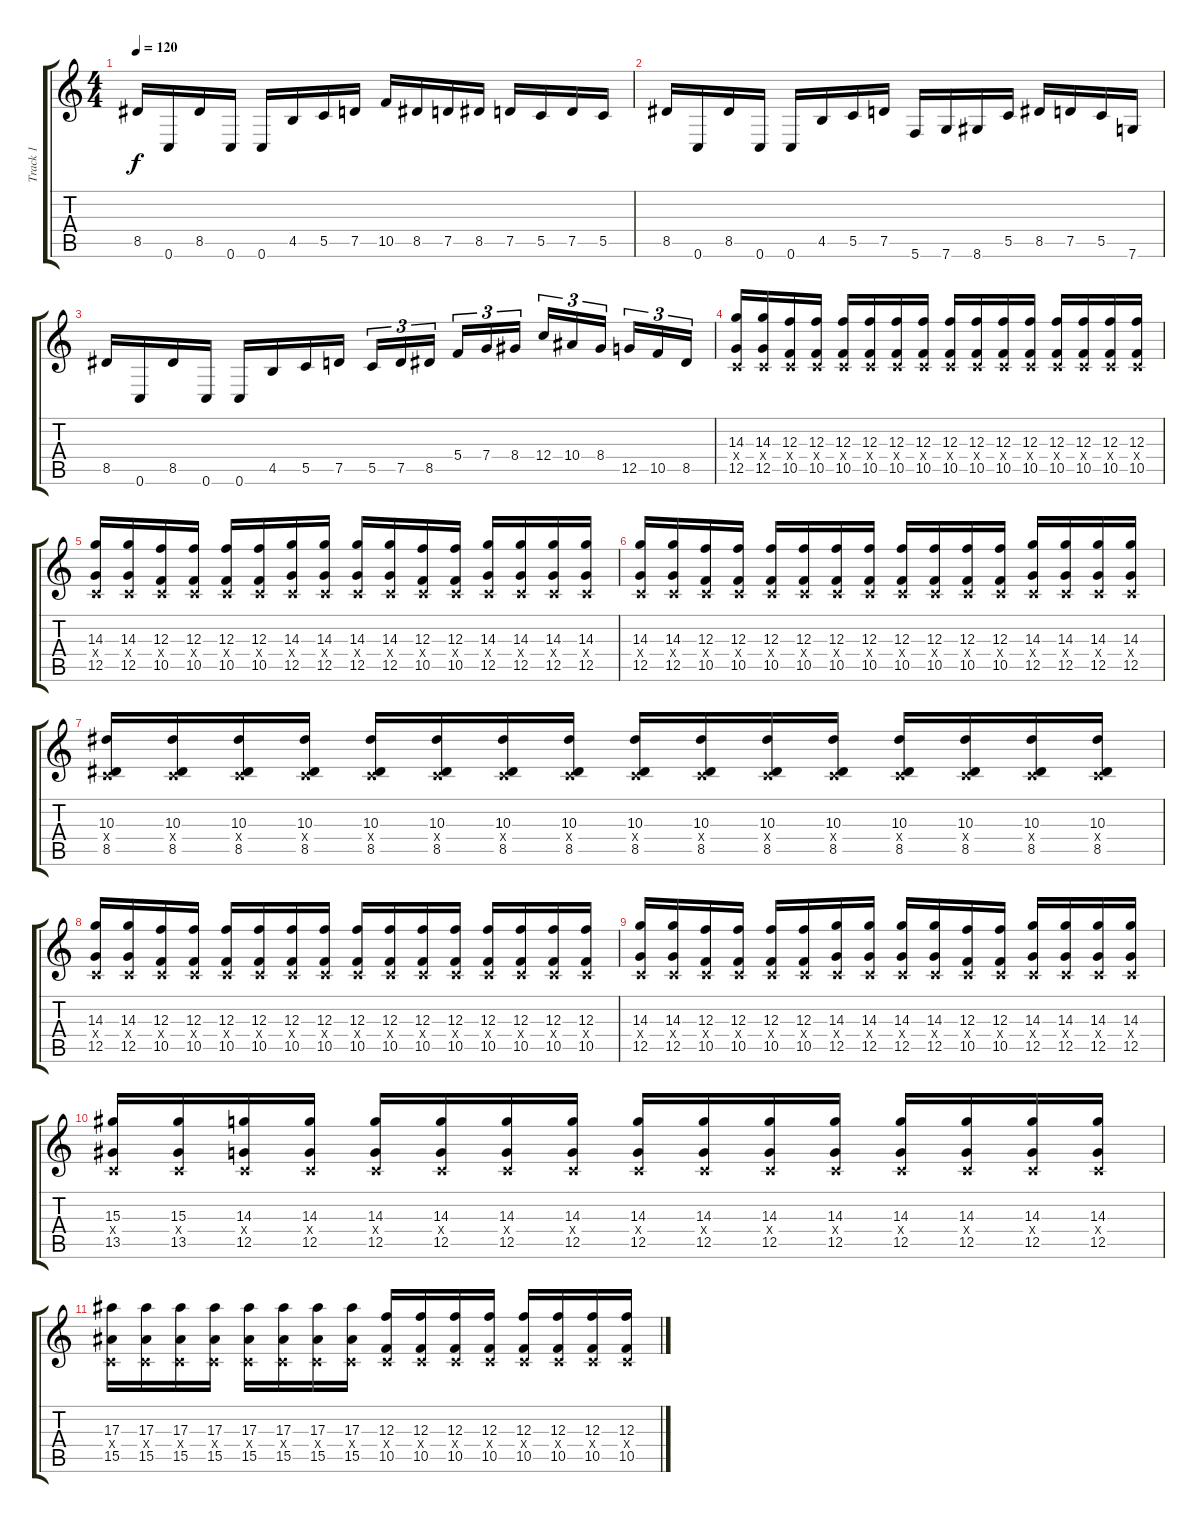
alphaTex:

\track ("Track 1" "Track 1") {instrument distortionguitar}
\staff {score tabs}
\tuning (D4 A3 F3 C3 G2 C2) {hide}
\ts (4 4)
\tempo 120
\clef g2
\ks c
8.5.16{dy f} 0.6.16 8.5.16 0.6.16 0.6.16 4.5.16 5.5.16 7.5.16 10.5.16 8.5.16 7.5.16 8.5.16 7.5.16 5.5.16 7.5.16 5.5.16 |
8.5.16 0.6.16 8.5.16 0.6.16 0.6.16 4.5.16 5.5.16 7.5.16 5.6.16 7.6.16 8.6.16 5.5.16 8.5.16 7.5.16 5.5.16 7.6.16 |
8.5.16 0.6.16 8.5.16 0.6.16 0.6.16 4.5.16 5.5.16 7.5.16 5.5.16{tu (3 2)} 7.5.16{tu (3 2)} 8.5.16{tu (3 2) beam splitsecondary} 5.4.16{tu (3 2)} 7.4.16{tu (3 2)} 8.4.16{tu (3 2)} 12.4.16{tu (3 2)} 10.4.16{tu (3 2)} 8.4.16{tu (3 2) beam splitsecondary} 12.5.16{tu (3 2)} 10.5.16{tu (3 2)} 8.5.16{tu (3 2)} |
(14.3 0.4{x} 12.5).16 (14.3 0.4{x} 12.5).16 (12.3 0.4{x} 10.5).16 (12.3 0.4{x} 10.5).16 (12.3 0.4{x} 10.5).16 (12.3 0.4{x} 10.5).16 (12.3 0.4{x} 10.5).16 (12.3 0.4{x} 10.5).16 (12.3 0.4{x} 10.5).16 (12.3 0.4{x} 10.5).16 (12.3 0.4{x} 10.5).16 (12.3 0.4{x} 10.5).16 (12.3 0.4{x} 10.5).16 (12.3 0.4{x} 10.5).16 (12.3 0.4{x} 10.5).16 (12.3 0.4{x} 10.5).16 |
(14.3 0.4{x} 12.5).16 (14.3 0.4{x} 12.5).16 (12.3 0.4{x} 10.5).16 (12.3 0.4{x} 10.5).16 (12.3 0.4{x} 10.5).16 (12.3 0.4{x} 10.5).16 (14.3 0.4{x} 12.5).16 (14.3 0.4{x} 12.5).16 (14.3 0.4{x} 12.5).16 (14.3 0.4{x} 12.5).16 (12.3 0.4{x} 10.5).16 (12.3 0.4{x} 10.5).16 (14.3 0.4{x} 12.5).16 (14.3 0.4{x} 12.5).16 (14.3 0.4{x} 12.5).16 (14.3 0.4{x} 12.5).16 |
(14.3 0.4{x} 12.5).16 (14.3 0.4{x} 12.5).16 (12.3 0.4{x} 10.5).16 (12.3 0.4{x} 10.5).16 (12.3 0.4{x} 10.5).16 (12.3 0.4{x} 10.5).16 (12.3 0.4{x} 10.5).16 (12.3 0.4{x} 10.5).16 (12.3 0.4{x} 10.5).16 (12.3 0.4{x} 10.5).16 (12.3 0.4{x} 10.5).16 (12.3 0.4{x} 10.5).16 (14.3 0.4{x} 12.5).16 (14.3 0.4{x} 12.5).16 (14.3 0.4{x} 12.5).16 (14.3 0.4{x} 12.5).16 |
(10.3 0.4{x} 8.5).16 (10.3 0.4{x} 8.5).16 (10.3 0.4{x} 8.5).16 (10.3 0.4{x} 8.5).16 (10.3 0.4{x} 8.5).16 (10.3 0.4{x} 8.5).16 (10.3 0.4{x} 8.5).16 (10.3 0.4{x} 8.5).16 (10.3 0.4{x} 8.5).16 (10.3 0.4{x} 8.5).16 (10.3 0.4{x} 8.5).16 (10.3 0.4{x} 8.5).16 (10.3 0.4{x} 8.5).16 (10.3 0.4{x} 8.5).16 (10.3 0.4{x} 8.5).16 (10.3 0.4{x} 8.5).16 |
(14.3 0.4{x} 12.5).16 (14.3 0.4{x} 12.5).16 (12.3 0.4{x} 10.5).16 (12.3 0.4{x} 10.5).16 (12.3 0.4{x} 10.5).16 (12.3 0.4{x} 10.5).16 (12.3 0.4{x} 10.5).16 (12.3 0.4{x} 10.5).16 (12.3 0.4{x} 10.5).16 (12.3 0.4{x} 10.5).16 (12.3 0.4{x} 10.5).16 (12.3 0.4{x} 10.5).16 (12.3 0.4{x} 10.5).16 (12.3 0.4{x} 10.5).16 (12.3 0.4{x} 10.5).16 (12.3 0.4{x} 10.5).16 |
(14.3 0.4{x} 12.5).16 (14.3 0.4{x} 12.5).16 (12.3 0.4{x} 10.5).16 (12.3 0.4{x} 10.5).16 (12.3 0.4{x} 10.5).16 (12.3 0.4{x} 10.5).16 (14.3 0.4{x} 12.5).16 (14.3 0.4{x} 12.5).16 (14.3 0.4{x} 12.5).16 (14.3 0.4{x} 12.5).16 (12.3 0.4{x} 10.5).16 (12.3 0.4{x} 10.5).16 (14.3 0.4{x} 12.5).16 (14.3 0.4{x} 12.5).16 (14.3 0.4{x} 12.5).16 (14.3 0.4{x} 12.5).16 |
(15.3 0.4{x} 13.5).16 (15.3 0.4{x} 13.5).16 (14.3 0.4{x} 12.5).16 (14.3 0.4{x} 12.5).16 (14.3 0.4{x} 12.5).16 (14.3 0.4{x} 12.5).16 (14.3 0.4{x} 12.5).16 (14.3 0.4{x} 12.5).16 (14.3 0.4{x} 12.5).16 (14.3 0.4{x} 12.5).16 (14.3 0.4{x} 12.5).16 (14.3 0.4{x} 12.5).16 (14.3 0.4{x} 12.5).16 (14.3 0.4{x} 12.5).16 (14.3 0.4{x} 12.5).16 (14.3 0.4{x} 12.5).16 |
(17.3 0.4{x} 15.5).16 (17.3 0.4{x} 15.5).16 (17.3 0.4{x} 15.5).16 (17.3 0.4{x} 15.5).16 (17.3 0.4{x} 15.5).16 (17.3 0.4{x} 15.5).16 (17.3 0.4{x} 15.5).16 (17.3 0.4{x} 15.5).16 (12.3 0.4{x} 10.5).16 (12.3 0.4{x} 10.5).16 (12.3 0.4{x} 10.5).16 (12.3 0.4{x} 10.5).16 (12.3 0.4{x} 10.5).16 (12.3 0.4{x} 10.5).16 (12.3 0.4{x} 10.5).16 (12.3 0.4{x} 10.5).16
